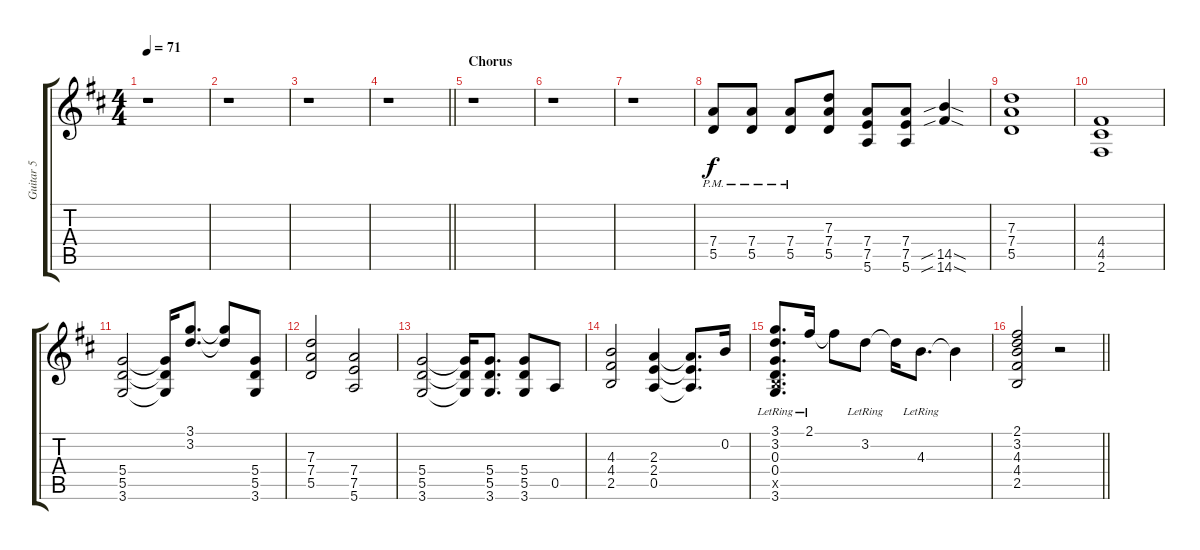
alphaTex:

\track ("Guitar 5" "Guitar 5") {instrument overdrivenguitar}
\staff {score tabs}
\tuning (E4 B3 G3 D3 A2 E2) {hide}
\ts (4 4)
\tempo 71
\clef g2
\ks bminor
r.1{dy f} |
r.1 |
r.1 |
\barLineRight lightlight
r.1 |
\section ("" "Chorus")
r.1 |
r.1 |
r.1 |
(7.4{pm} 5.5{pm}).8 (7.4{pm} 5.5{pm}).8 (7.4{pm} 5.5{pm}).8 (7.3 7.4 5.5).8 (7.4 7.5 5.6).8 (7.4 7.5 5.6).8 (14.5{sib sod} 14.6{sib sod}).4 |
(7.3 7.4 5.5).1 |
(4.4 4.5 2.6).1 |
(5.4 5.5 3.6).2 (5.4{t} 5.5{t} 3.6{t}).16 (3.1 3.2).8{d} (3.1{t} 3.2{t}).8 (5.4 5.5 3.6).8 |
(7.3 7.4 5.5).2 (7.4 7.5 5.6).2 |
(5.4 5.5 3.6).2 (5.4{t} 5.5{t} 3.6{t}).16 (5.4 5.5 3.6).8{d} (5.4 5.5 3.6).8 0.5.8 |
(4.3 4.4 2.5).2 (2.3 2.4 0.5).4 (2.3{t} 2.4{t} 0.5{t}).8{d} 0.2.16 |
(3.1{lr} 3.2{lr} 0.3{lr} 0.4{lr} 2.5{x} 3.6{lr}).8{d} 2.1{lr}.16 2.1{t}.8 3.2{lr}.8 3.2{t}.16 4.3{lr}.8{d} 4.3{t}.4 |
\barLineRight lightlight
(2.1 3.2 4.3 4.4 2.5).2 r.2
